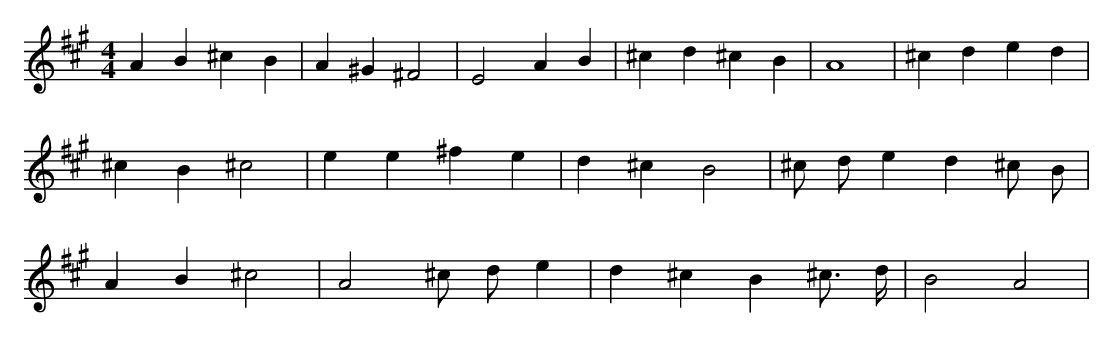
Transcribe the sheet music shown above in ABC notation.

X:1
M:4/4
L:1/8
K:A
A2 B2 ^c2 B2 | A2 ^G2 ^F4 | E4 A2 B2 | ^c2 d2 ^c2 B2 | A8 | ^c2 d2 e2 d2 | ^c2 B2 ^c4 | e2 e2 ^f2 e2 | d2 ^c2 B4 | ^c d e2 d2 ^c B | A2 B2 ^c4 | A4 ^c d e2 | d2 ^c2 B2 ^c3/2 d/2 | B4 A4 |
